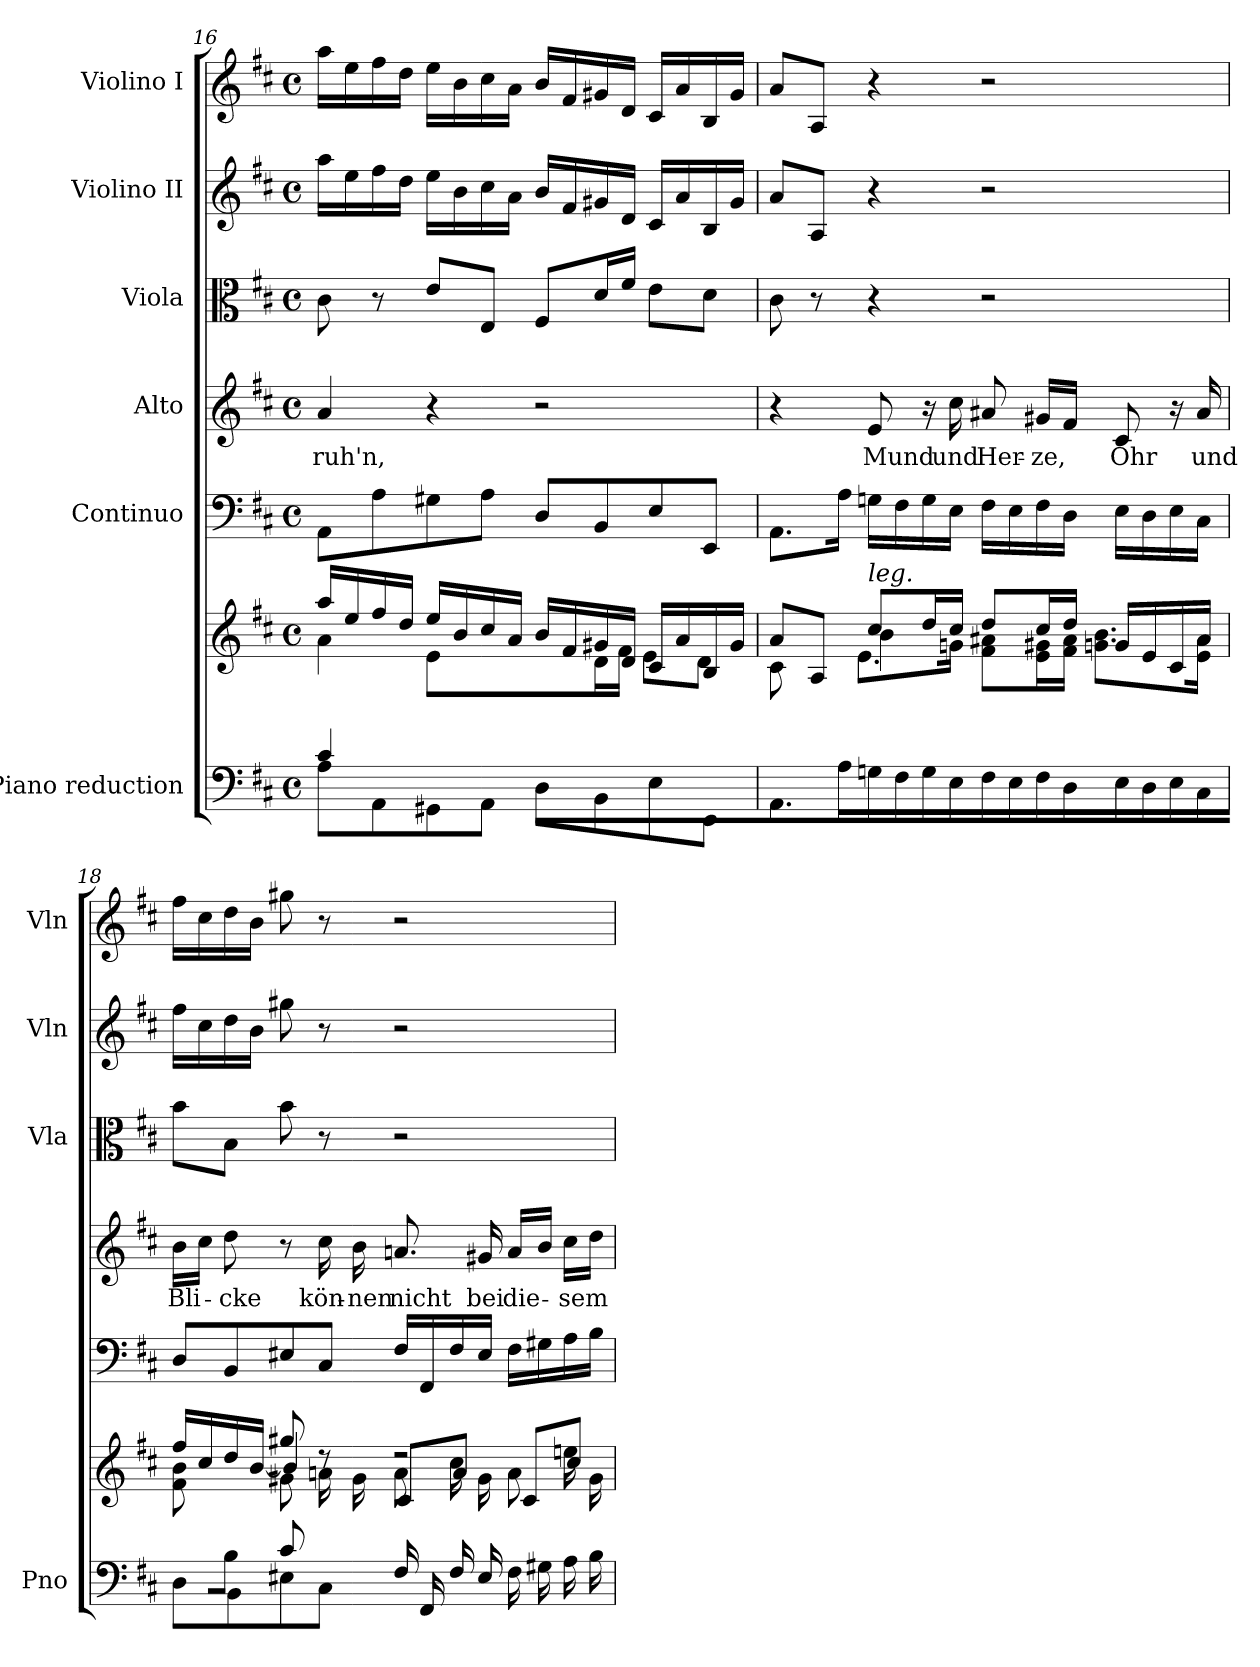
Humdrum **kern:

**kern	**kern	**kern	**kern	**text	**kern	**kern	**kern
*part6	*part6	*part5	*part4	*part4	*part3	*part2	*part1
*staff7	*staff6	*staff5	*staff4	*staff4	*staff3	*staff2	*staff1
*I"Piano reduction	*	*I"Continuo	*I"Alto	*	*I"Viola	*I"Violino II	*I"Violino I
*I'Pno	*	*	*	*	*I'Vla	*I'Vln	*I'Vln
!!LO:LB:g=z
*clefF4	*clefG2	*clefF4	*clefG2	*	*clefC3	*clefG2	*clefG2
*k[f#c#]	*k[f#c#]	*k[f#c#]	*k[f#c#]	*	*k[f#c#]	*k[f#c#]	*k[f#c#]
*M4/4	*M4/4	*M4/4	*M4/4	*	*M4/4	*M4/4	*M4/4
*met(c)	*met(c)	*met(c)	*met(c)	*	*met(c)	*met(c)	*met(c)
=16	=16	=16	=16	=16	=16	=16	=16
*^	*^	*	*	*	*	*	*
*	*^	*	*	*	*	*	*	*	*
!	!	!	!	!	!	!	!LO:LY:b	!	!	!
4.ryy	4c#/	8A\L	16aa/LL	4a\	8AA\L	4a/	ruh'n,	8c#\	16aa\LL	16aa\LL
.	.	.	16ee/	.	.	.	.	.	16ee\	16ee\
.	.	8AA\	16ff#/	.	8A\	.	.	8r	16ff#\	16ff#\
.	.	.	16dd/JJ	.	.	.	.	.	16dd\JJ	16dd\JJ
.	4ryy	8GG#X\	16ee/LL	8e\L	8G#X\	4r	.	8e/L	16ee\LL	16ee\LL
.	.	.	16b/	.	.	.	.	.	16b\	16b\
8E/J	.	8AA\J	16cc#/	4ryy	8A\J	.	.	8E/J	16cc#\	16cc#\
.	.	.	16a/JJ	.	.	.	.	.	16a\JJ	16a\JJ
8F#/L	2ryy	8D\L	16b/LL	.	8D/L	2r	.	8F#/L	16b/LL	16b/LL
.	.	.	16f#/	.	.	.	.	.	16f#/	16f#/
4.ryy	.	8BB\	16g#X/	16d\L	8BB/	.	.	16d/L	16g#X/	16g#X/
.	.	.	16d/JJ	16f#\JJ	.	.	.	16f#/JJ	16d/JJ	16d/JJ
.	.	8E\	16c#/LL	8e\L	8E/	.	.	8e\L	16c#/LL	16c#/LL
.	.	.	16a/	.	.	.	.	.	16a/	16a/
.	.	8EE\J	16B/	8d\J	8EE/J	.	.	8d\J	16B/	16B/
.	.	.	16g#/JJ	.	.	.	.	.	16g#/JJ	16g#/JJ
*v	*v	*v	*	*	*	*	*	*	*	*
=17	=17	=17	=17	=17	=17	=17	=17	=17
*	*	*^	*	*	*	*	*	*
8.AA\L	8a/L	8c#\	4ryy	8.AA\L	4r	.	8c#\	8a/L	8a/L
.	8A/J	8rAyy	.	.	.	.	8r	8A/J	8A/J
16A\Jk	.	.	.	16A\Jk	.	.	.	.	.
!	!LO:TX:a:i:t=leg.	!	!	!	!	!	!	!	!
!	!	!	!	!	!	!LO:LY:b	!	!	!
16Gn\LL	8cc#/L	4b\	8.e\L	16Gn\LL	8e/	Mund	4r	4r	4r
16F#\	.	.	.	16F#\	.	.	.	.	.
16G\	16dd/L	.	.	16G\	16r	.	.	.	.
!	!	!	!	!	!	!LO:LY:b	!	!	!
16E\JJ	16cc#/JJ	.	16gn\Jk	16E\JJ	16cc#\	und	.	.	.
!	!	!	!	!	!	!LO:LY:b	!	!	!
16F#\LL	8dd/L	8f#\ 8a#X\L	2ryy	16F#\LL	8a#X/	Her-	2r	2r	2r
16E\	.	.	.	16E\	.	.	.	.	.
!	!	!	!	!	!	!LO:LY:b	!	!	!
16F#\	16cc#/L	16e\ 16g#X\L	.	16F#\	16g#X/LL	-ze,	.	.	.
16D\JJ	16dd/JJ	16f#\ 16a#\JJ	.	16D\JJ	16f#/JJ	.	.	.	.
!	!	!	!	!	!	!LO:LY:b	!	!	!
16E\LL	16gn/LL	8.g\ 8.b\L	.	16E\LL	8c#/	Ohr	.	.	.
16D\	16e/	.	.	16D\	.	.	.	.	.
16E\	16c#/	.	.	16E\	16r	.	.	.	.
!	!	!	!	!	!	!LO:LY:b	!	!	!
16C#\JJ	16a#/JJ	16e\ 16a#\Jk	.	16C#\JJ	16a#/	und	.	.	.
=18	=18	=18	=18	=18	=18	=18	=18	=18	=18
*^	*	*	*^	*	*	*	*	*	*
*	*^	*	*	*	*	*	*	*	*	*	*
!	!	!	!	!	!	!	!	!	!LO:LY:b	!	!	!
8ryy	4ryy	8D\L	16ff#/LL	8f#\ 8b\L	4ryy	4.ryy	8D/L	16b\LL	Bli-	8b\L	16ff#\LL	16ff#\LL
.	.	.	16cc#/	.	.	.	.	16cc#\JJ	.	.	16cc#\	16cc#\
!	!	!	!	!	!	!	!	!	!LO:LY:b	!	!	!
8B/J	.	8BB\	16dd/	8ryy	.	.	8BB/	8dd\	-cke	8B\J	16dd\	16dd\
.	.	.	[16b/JJ	.	.	.	.	.	.	.	16b\JJ	16b\JJ
2.ryy	8c#/L	8E#X\	8gg#X/	8g#X\L	4b/]	.	8E#X/	8r	.	8b\	8gg#X\	8gg#X\
!	!	!	!	!	!	!	!	!	!LO:LY:b	!	!	!
.	8ryy	8C#\J	8rdd	16an\L	.	8e#X\J	8C#/J	16cc#\	kön-	8r	8r	8r
!	!	!	!	!	!	!	!	!	!LO:LY:b	!	!	!
.	.	.	.	16g#\JJ	.	.	.	16b\	-nen	.	.	.
!	!	!	!	!	!	!	!	!	!LO:LY:b	!	!	!
.	16F#/LL	2ryy	2rdd	8a\L	8c#/L	2ryy	16F#/LL	8.an/	nicht	2r	2r	2r
.	16FF#/	.	.	.	.	.	16FF#/	.	.	.	.	.
.	16F#/	.	.	16cc#\L	8a/J	.	16F#/	.	.	.	.	.
!	!	!	!	!	!	!	!	!	!LO:LY:b	!	!	!
.	16E#/JJ	.	.	16g#\JJ	.	.	16E#/JJ	16g#X/	bei	.	.	.
!	!	!	!	!	!	!	!	!	!LO:LY:b	!	!	!
.	16F#\LL	.	.	8a\L	8c#/L	.	16F#\LL	16a/LL	die-	.	.	.
.	16G#X\	.	.	.	.	.	16G#X\	16b/JJ	.	.	.	.
!	!	!	!	!	!	!	!	!	!LO:LY:b	!	!	!
.	16A\	.	.	16een\L	8cc#/J	.	16A\	16cc#\LL	-sem	.	.	.
.	16B\JJ	.	.	16g#\JJ	.	.	16B\JJ	16dd\JJ	.	.	.	.
*v	*v	*v	*	*	*	*	*	*	*	*	*	*
*	*v	*v	*v	*v	*	*	*	*	*	*
=	=	=	=	=	=	=	=
*-	*-	*-	*-	*-	*-	*-	*-
